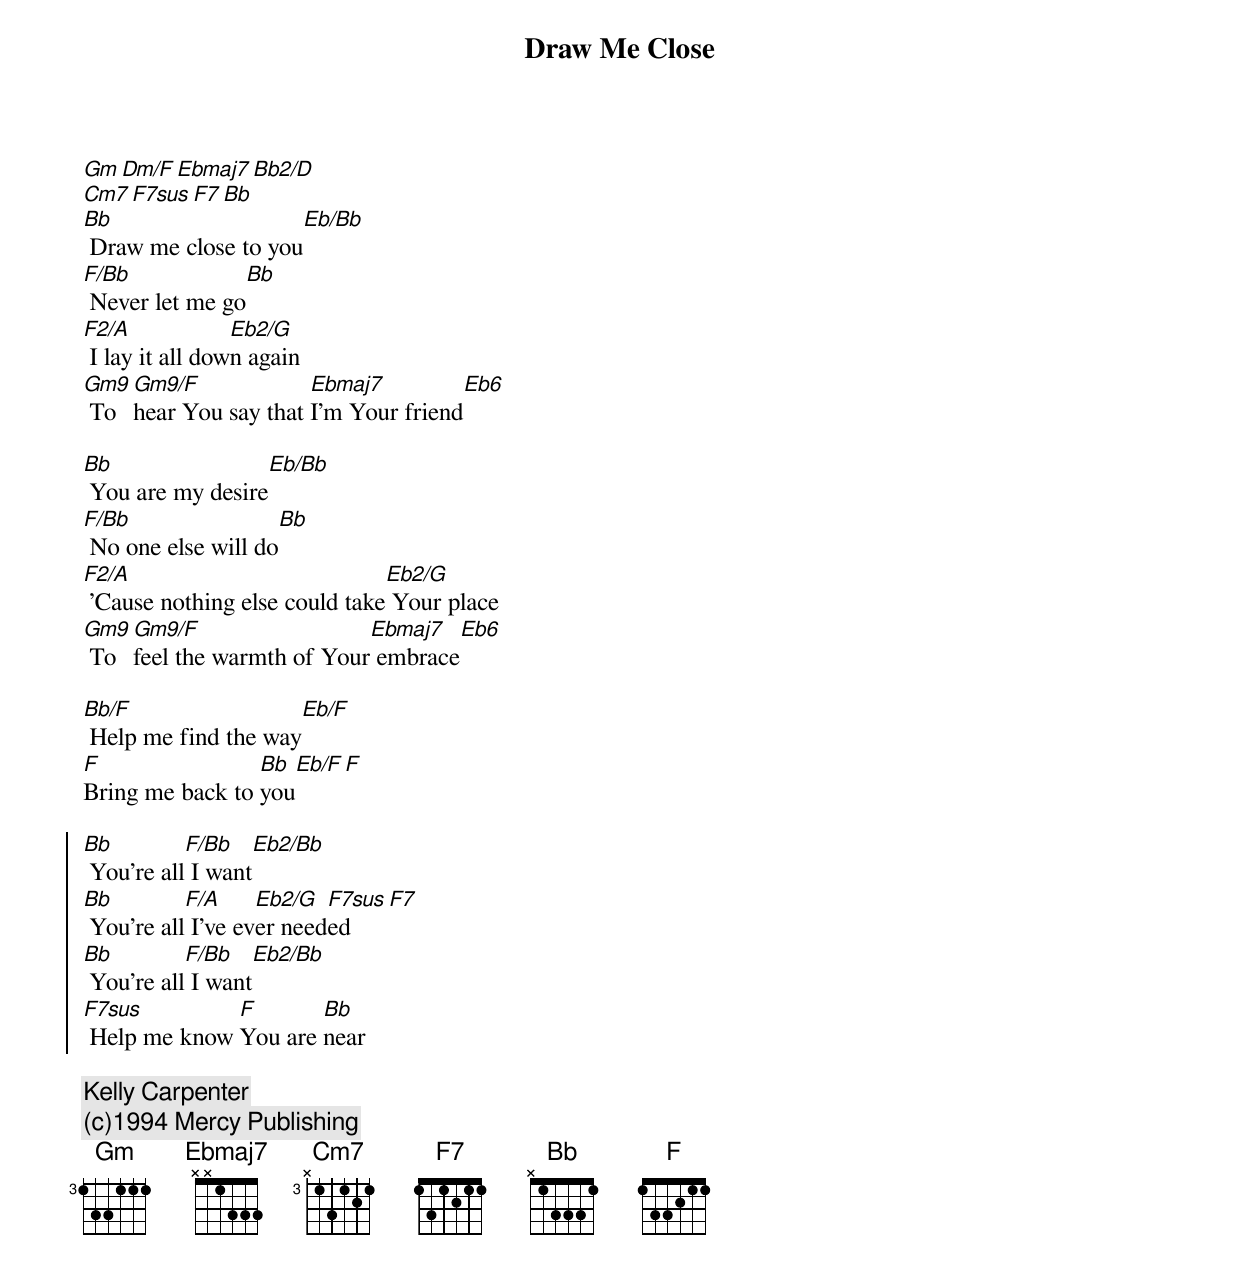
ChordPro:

{title:Draw Me Close}
[Gm][Dm/F][Ebmaj7][Bb2/D]
[Cm7][F7sus][F7][Bb]
[Bb] Draw me close to you[Eb/Bb]
[F/Bb] Never let me go[Bb]
[F2/A] I lay it all dow[Eb2/G]n again
[Gm9] To [Gm9/F]hear You say that [Ebmaj7]I'm Your friend[Eb6]

[Bb] You are my desire[Eb/Bb]
[F/Bb] No one else will do[Bb]
[F2/A] 'Cause nothing else could take[Eb2/G] Your place
[Gm9] To [Gm9/F]feel the warmth of Your[Ebmaj7] embrace[Eb6]

[Bb/F] Help me find the way[Eb/F]
[F]Bring me back to [Bb]you[Eb/F][F]

{start_of_chorus}
[Bb] You're all[F/Bb] I want[Eb2/Bb]
[Bb] You're all[F/A] I've ev[Eb2/G]er need[F7sus]ed[F7]
[Bb] You're all[F/Bb] I want[Eb2/Bb]
[F7sus] Help me know [F]You are [Bb]near
{end_of_chorus}

{comment:Kelly Carpenter}
{comment:(c)1994 Mercy Publishing}
